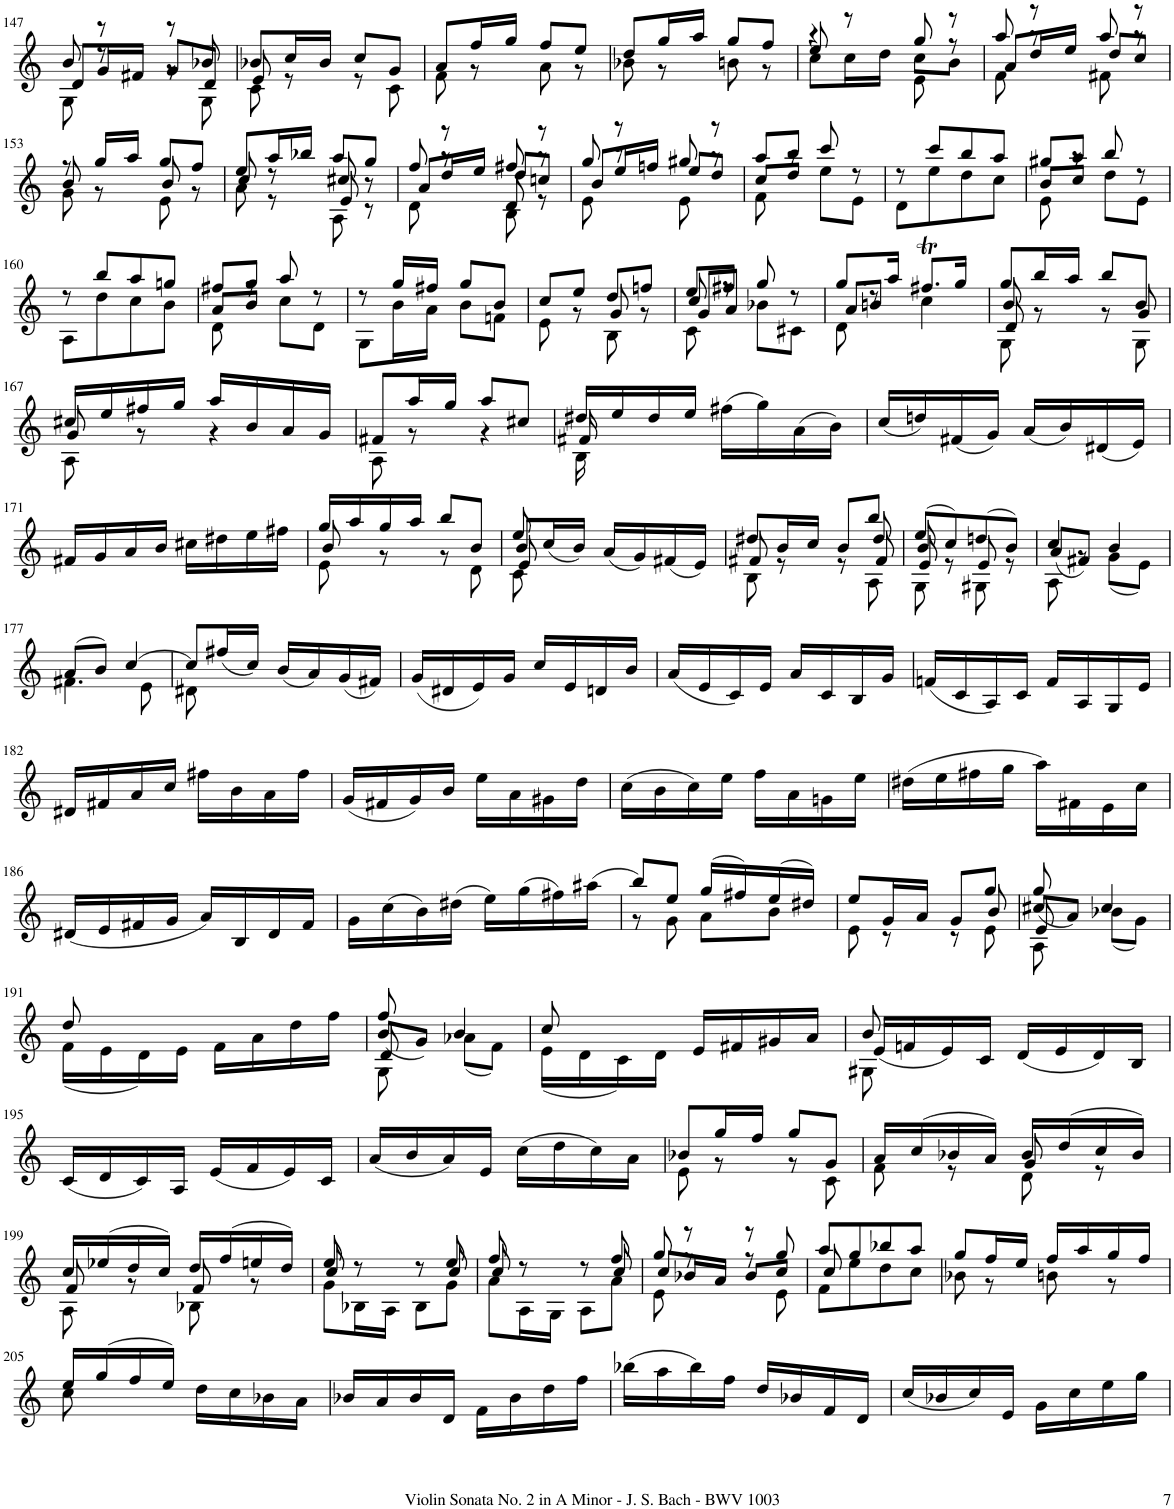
**kern
*part1
*staff1
*I"Violin
*I'Vln.
!!LO:PB:g=z
*clefG2
*k[]
*M2/4
=147
*^
*	*^
8b/	8G\	8d/L
8r	8r	16g/L
.	.	16f#X/JJ
8r	8r	8g/L
8b-X/	8G\	8d/J
=148	=148	=148
8b-X/L	8c\	8e/
16cc/L	8r	8ryy
16b-/JJ	.	.
8cc/L	8r	4ryy
8g/J	8c\	.
*	*v	*v
=149	=149
8a/L	8f\
16ff/L	8r
16gg/JJ	.
8ff/L	8a\
8ee/J	8r
=150	=150
8dd/L	8b-X\
16gg/L	8r
16aa/JJ	.
8gg/L	8bn\
8ff/J	8r
=151	=151
*	*^
8ee/	4r	8cc\L
8r	.	16cc\L
.	.	16dd\JJ
8gg/	8e\	8cc\L
8r	8r	8b\J
=152	=152	=152
8aa/	8f\	8a/L
8r	8r	16dd/L
.	.	16ee/JJ
8aa/	8f#X\	8dd/L
8r	8r	8cc/J
!!LO:LB:g=z	!!	!!
=153	=153	=153
8r	8g\	8b/
16gg/LL	8r	8ryy
16aa/JJ	.	.
8gg/L	8e\	8b/
8ff/J	8r	8ryy
=154	=154	=154
*	*	*^
8ee/L	8a\	8cc/	4ryy
16aa/L	8r	8r	.
16bb-X/JJ	.	.	.
8aa/L	8A\	8cc#X/	8e/
8gg/J	8r	8r	8ryy
=155	=155	=155	=155
8ff/	8d\	8a/L	4ryy
8r	8r	16dd/L	.
.	.	16ee/JJ	.
8ff#X/	8B\	8dd/L	8d/
8r	8r	8ccn/J	8r
*	*	*v	*v
=156	=156	=156
8gg/	8e\	8b/L
8r	8r	16ee/L
.	.	16ffn/JJ
8gg#X/	8e\	8ee/L
8r	8r	8dd/J
=157	=157	=157
8aa/L	8f\	8cc/L
8bb/J	8r	8dd/J
8ccc/	8ee\L	4ryy
8r	8e\J	.
*	*v	*v
=158	=158
8r	8d\L
8ccc/L	8ee\
8bb/	8dd\
8aa/J	8cc\J
=159	=159
*	*^
8gg#X/L	8e\	8b/L
8aa/J	8r	8cc/J
8bb/	8dd\L	4ryy
8r	8e\J	.
*	*v	*v
!!LO:LB:g=z
=160	=160
8r	8A\L
8bb/L	8dd\
8aa/	8cc\
8ggn/J	8b\J
=161	=161
*	*^
8ff#X/L	8d\	8a/L
8gg/J	8r	8b/J
8aa/	8cc\L	4ryy
8r	8d\J	.
*	*v	*v
=162	=162
8r	8G\L
16gg/LL	16b\L
16ff#X/JJ	16a\JJ
8gg/L	8b\L
8b/J	8fn\J
=163	=163
*	*^
8cc/L	8e\	4ryy
8ee/J	8r	.
8dd/L	8B\	8g/
8ffn/J	8r	8ryy
=164	=164	=164
*	*	*^
8ee/L	8c\	8cc/	8g/L
8ff#X/J	8r	8ryy	8a/J
8gg/	8b-X\L	4ryy	4ryy
8r	8c#X\J	.	.
*	*	*v	*v
=165	=165	=165
8.gg/L	8d\	8a/L
.	8r	8bn/J
16aa/Jk	.	.
8.ff#Xt/L	4cc\	4ryy
16gg/Jk	.	.
=166	=166	=166
*	*	*^
8gg/L	8G\	8b/	8d/
16bb/L	8r	8ryy	8ryy
16aa/JJ	.	.	.
8bb/L	8r	8ryy	4ryy
8b/J	8G\	8g/	.
*	*	*v	*v
!!LO:LB:g=z
=167	=167	=167
16cc#X/LL	8A\	8g/
16ee/	.	.
16ff#X/	8r	8ryy
16gg/JJ	.	.
16aa/LL	4r	4ryy
16b/	.	.
16a/	.	.
16g/JJ	.	.
*	*v	*v
=168	=168
8f#X/L	8A\
16aa/L	8r
16gg/JJ	.
8aa/L	4r
8cc#X/J	.
=169	=169
*	*^
16dd#X/LL	16B\	16f#X/
16ee/	16ryy	16ryy
16dd#/	8ryy	8ryy
16ee/JJ	.	.
(16ff#X\LL	4ryy	4ryy
16gg\)	.	.
(16a\	.	.
16b\JJ)	.	.
*v	*v	*v
=170
(16cc/LL
16ddn/)
(16f#X/
16g/JJ)
(16a/LL
16b/)
(16d#X/
16e/JJ)
!!LO:LB:g=z
=171
16f#X/LL
16g/
16a/
16b/JJ
16cc#X\LL
16dd#X\
16ee\
16ff#X\JJ
=172
*^
*	*^
16gg/LL	8e\	8b/
16aa/	.	.
16gg/	8r	8ryy
16aa/JJ	.	.
8bb/L	8r	4ryy
8b/J	8d\	.
=173	=173	=173
*	*	*^
8ee/	8c\	8b/L	8e/
8ryy	8ryy	(16cc/L	8ryy
.	.	16b/JJ)	.
4ryy	4ryy	(16a/LL	4ryy
.	.	16g/)	.
.	.	(16f#X/	.
.	.	16e/JJ)	.
=174	=174	=174	=174
8dd#X/L	8B\	8f#X/	4ryy
16b/L	8r	8ryy	.
16cc/JJ	.	.	.
8b/L	8r	8ryy	8ryy
8bb/J	8A\	8dd#/	8f#/
=175	=175	=175	=175
(8ee/L	8G\	8b/	8e/
8cc/)	8r	8ryy	8ryy
(8ddn/	8G#X\	8e/	4ryy
8b/J)	8r	8ryy	.
*	*	*v	*v
=176	=176	=176
4cc/	8A\	(8a/L
.	8r	8f#X/J)
4b/	(8g\L	4ryy
.	8e\J)	.
*	*v	*v
!!LO:LB:g=z
=177	=177
(8a/L	4.f#X\
8b/J)	.
[4cc/	.
.	8e\
=178	=178
8cc/L]	8d#X\
(16ff#X/L	8ryy
16cc/JJ)	.
(16b/LL	4ryy
16a/)	.
(16g/	.
16f#X/JJ)	.
*v	*v
=179
(16g/LL
16d#X/
16e/)
16g/JJ
16cc/LL
16e/
16dn/
16b/JJ
=180
(16a/LL
16e/
16c/)
16e/JJ
16a/LL
16c/
16B/
16g/JJ
=181
(16fn/LL
16c/
16A/)
16c/JJ
16f/LL
16A/
16G/
16e/JJ
!!LO:LB:g=z
=182
16d#X/LL
16f#X/
16a/
16cc/JJ
16ff#X\LL
16b\
16a\
16ff#\JJ
=183
(16g/LL
16f#X/
16g/)
16b/JJ
16ee\LL
16a\
16g#X\
16dd\JJ
=184
(16cc\LL
16b\
16cc\)
16ee\JJ
16ff\LL
16a\
16gn\
16ee\JJ
=185
(16dd#X\LL
16ee\
16ff#X\
16gg\JJ
16aa\LL)
16f#X\
16e\
16cc\JJ
!!LO:LB:g=z
=186
(16d#X/LL
16e/
16f#X/
16g/JJ
16a/LL)
16B/
16d#/
16f#/JJ
=187
16g\LL
(16cc\
16b\)
(16dd#X\JJ
16ee\LL)
(16gg\
16ff#X\)
(16aa#X\JJ
=188
*^
8bb/L)	8r
8ee/J	8g\
(16gg/LL	8a\L
16ff#X/)	.
(16ee/	8b\J
16dd#X/JJ)	.
=189	=189
*	*^
8ee/L	8e\	4ryy
16g/L	8r	.
16a/JJ	.	.
8g/L	8r	8ryy
8gg/J	8e\	8b/
=190	=190	=190
*	*	*^
8gg/	8A\	(8cc#X/L	8e/
8ryy	8ryy	8a/J)	8ryy
4cc#/	(8b-X\L	4ryy	4ryy
.	8g\J)	.	.
*	*v	*v	*v
!!LO:LB:g=z
=191	=191
8dd/	(16f\LL
.	16e\
8ryy	16d\)
.	16e\JJ
4ryy	16f\LL
.	16a\
.	16dd\
.	16ff\JJ
=192	=192
*^	*^
8ff/	8G\	(8b/L	8d/
8ryy	8ryy	8g/J)	8ryy
4b/	(8a-X\L	4ryy	4ryy
.	8f\J)	.	.
*	*v	*v	*v
=193	=193
8cc/	(16e\LL
.	16d\
8ryy	16c\)
.	16d\JJ
4ryy	16e/LL
.	16f#X/
.	16g#X/
.	16a/JJ
=194	=194
*	*^
8b/	8G#X\	(16e/LL
.	.	16fn/
8ryy	8ryy	16e/)
.	.	16c/JJ
4ryy	4ryy	(16d/LL
.	.	16e/
.	.	16d/)
.	.	16B/JJ
*v	*v	*v
!!LO:LB:g=z
=195
(16c/LL
16d/
16c/)
16A/JJ
(16e/LL
16f/
16e/)
16c/JJ
=196
(16a/LL
16b/
16a/)
16e/JJ
(16cc\LL
16dd\
16cc\)
16a\JJ
=197
*^
8b-X/L	8e\
16gg/L	8r
16ff/JJ	.
8gg/L	8r
8g/J	8c\
=198	=198
*	*^
16a/LL	8f\	4ryy
(16cc/	.	.
16b-X/	8r	.
16a/JJ)	.	.
16b-/LL	8d\	8g/
(16dd/	.	.
16cc/	8r	8ryy
16b-/JJ)	.	.
!!LO:LB:g=z	!!	!!
=199	=199	=199
16cc/LL	8A\	8f/
(16ee-X/	.	.
16dd/	8r	8ryy
16cc/JJ)	.	.
16dd/LL	8B-X\	8f/
(16ff/	.	.
16een/	8r	8ryy
16dd/JJ)	.	.
=200	=200	=200
8ee/	8g\L	8cc/
8r	16B-X\L	8ryy
.	16A\JJ	.
8r	8B-\L	8ryy
8ee/	8g\J	8cc/
=201	=201	=201
8ff/	8a\L	8cc/
8r	16A\L	8ryy
.	16G\JJ	.
8r	8A\L	8ryy
8ff/	8a\J	8cc/
=202	=202	=202
8gg/	8e\	8cc/L
8r	8r	16b-X/L
.	.	16a/JJ
8r	8r	8b-/L
8gg/	8e\	8cc/J
=203	=203	=203
8aa/L	8f\L	8cc/
8gg/	8ee\	8ryy
8bb-X/	8dd\	4ryy
8aa/J	8cc\J	.
*	*v	*v
=204	=204
8gg/L	8b-X\
16ff/L	8r
16ee/JJ	.
16ff/LL	8bn\
16aa/	.
16gg/	8r
16ff/JJ	.
!!LO:LB:g=z	!!
=205	=205
16ee/LL	8cc\
(16gg/	.
16ff/	8ryy
16ee/JJ)	.
4ryy	16dd\LL
.	16cc\
.	16b-X\
.	16a\JJ
*v	*v
=206
16b-X/LL
16a/
16b-/
16d/JJ
16f\LL
16b-\
16dd\
16ff\JJ
=207
(16bb-X\LL
16aa\
16bb-\)
16ff\JJ
16dd/LL
16b-X/
16f/
16d/JJ
=208
(16cc/LL
16b-X/
16cc/)
16e/JJ
16g\LL
16cc\
16ee\
16gg\JJ
=
*-
